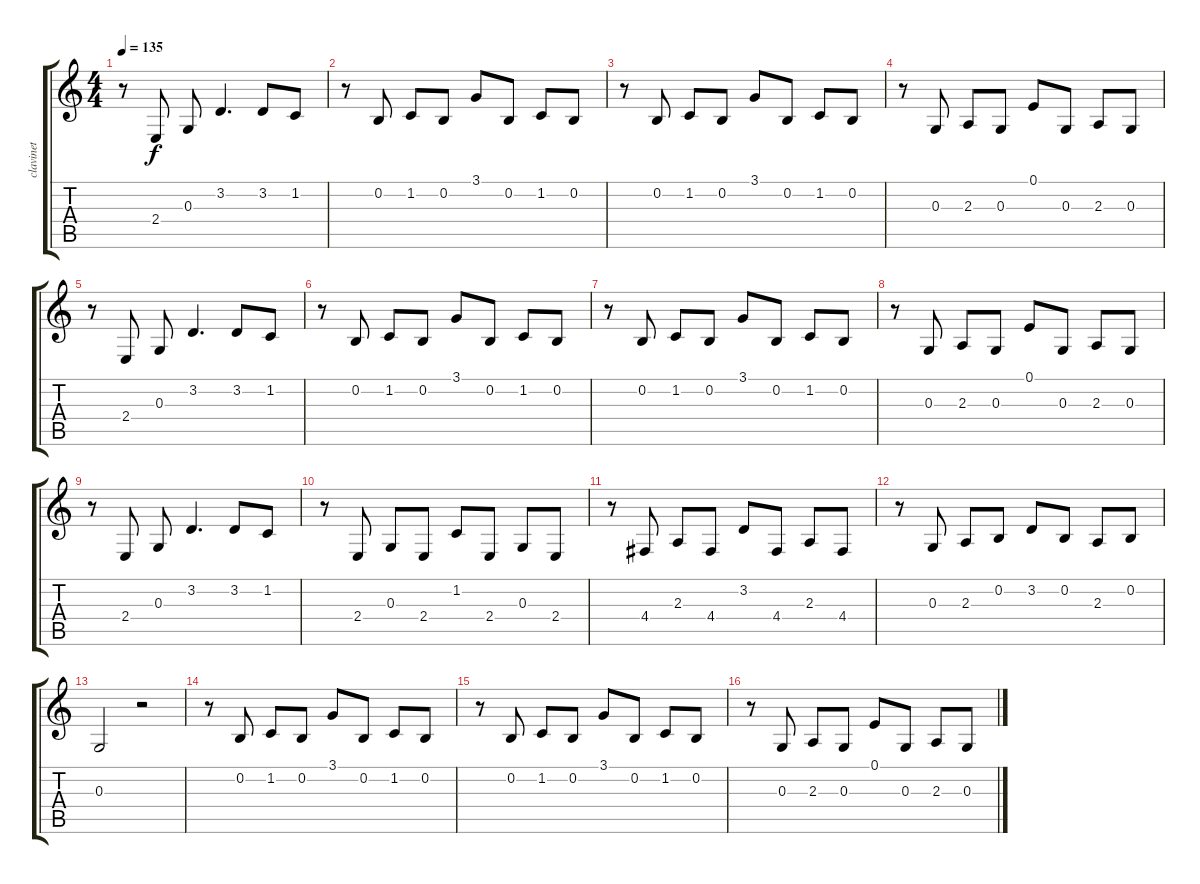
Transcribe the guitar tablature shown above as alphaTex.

\track ("clavinet" "clavinet") {instrument clavinet}
\staff {score tabs}
\tuning (E4 B3 G3 D3 A2 E2) {hide}
\ts (4 4)
\tempo 135
\clef g2
\ks c
r.8{dy f} 2.4.8 0.3.8 3.2.4{d} 3.2.8 1.2.8 |
r.8 0.2.8 1.2.8 0.2.8 3.1.8 0.2.8 1.2.8 0.2.8 |
r.8 0.2.8 1.2.8 0.2.8 3.1.8 0.2.8 1.2.8 0.2.8 |
r.8 0.3.8 2.3.8 0.3.8 0.1.8 0.3.8 2.3.8 0.3.8 |
r.8 2.4.8 0.3.8 3.2.4{d} 3.2.8 1.2.8 |
r.8 0.2.8 1.2.8 0.2.8 3.1.8 0.2.8 1.2.8 0.2.8 |
r.8 0.2.8 1.2.8 0.2.8 3.1.8 0.2.8 1.2.8 0.2.8 |
r.8 0.3.8 2.3.8 0.3.8 0.1.8 0.3.8 2.3.8 0.3.8 |
r.8 2.4.8 0.3.8 3.2.4{d} 3.2.8 1.2.8 |
r.8 2.4.8 0.3.8 2.4.8 1.2.8 2.4.8 0.3.8 2.4.8 |
r.8 4.4.8 2.3.8 4.4.8 3.2.8 4.4.8 2.3.8 4.4.8 |
r.8 0.3.8 2.3.8 0.2.8 3.2.8 0.2.8 2.3.8 0.2.8 |
0.3.2 r.2 |
r.8 0.2.8 1.2.8 0.2.8 3.1.8 0.2.8 1.2.8 0.2.8 |
r.8 0.2.8 1.2.8 0.2.8 3.1.8 0.2.8 1.2.8 0.2.8 |
r.8 0.3.8 2.3.8 0.3.8 0.1.8 0.3.8 2.3.8 0.3.8
